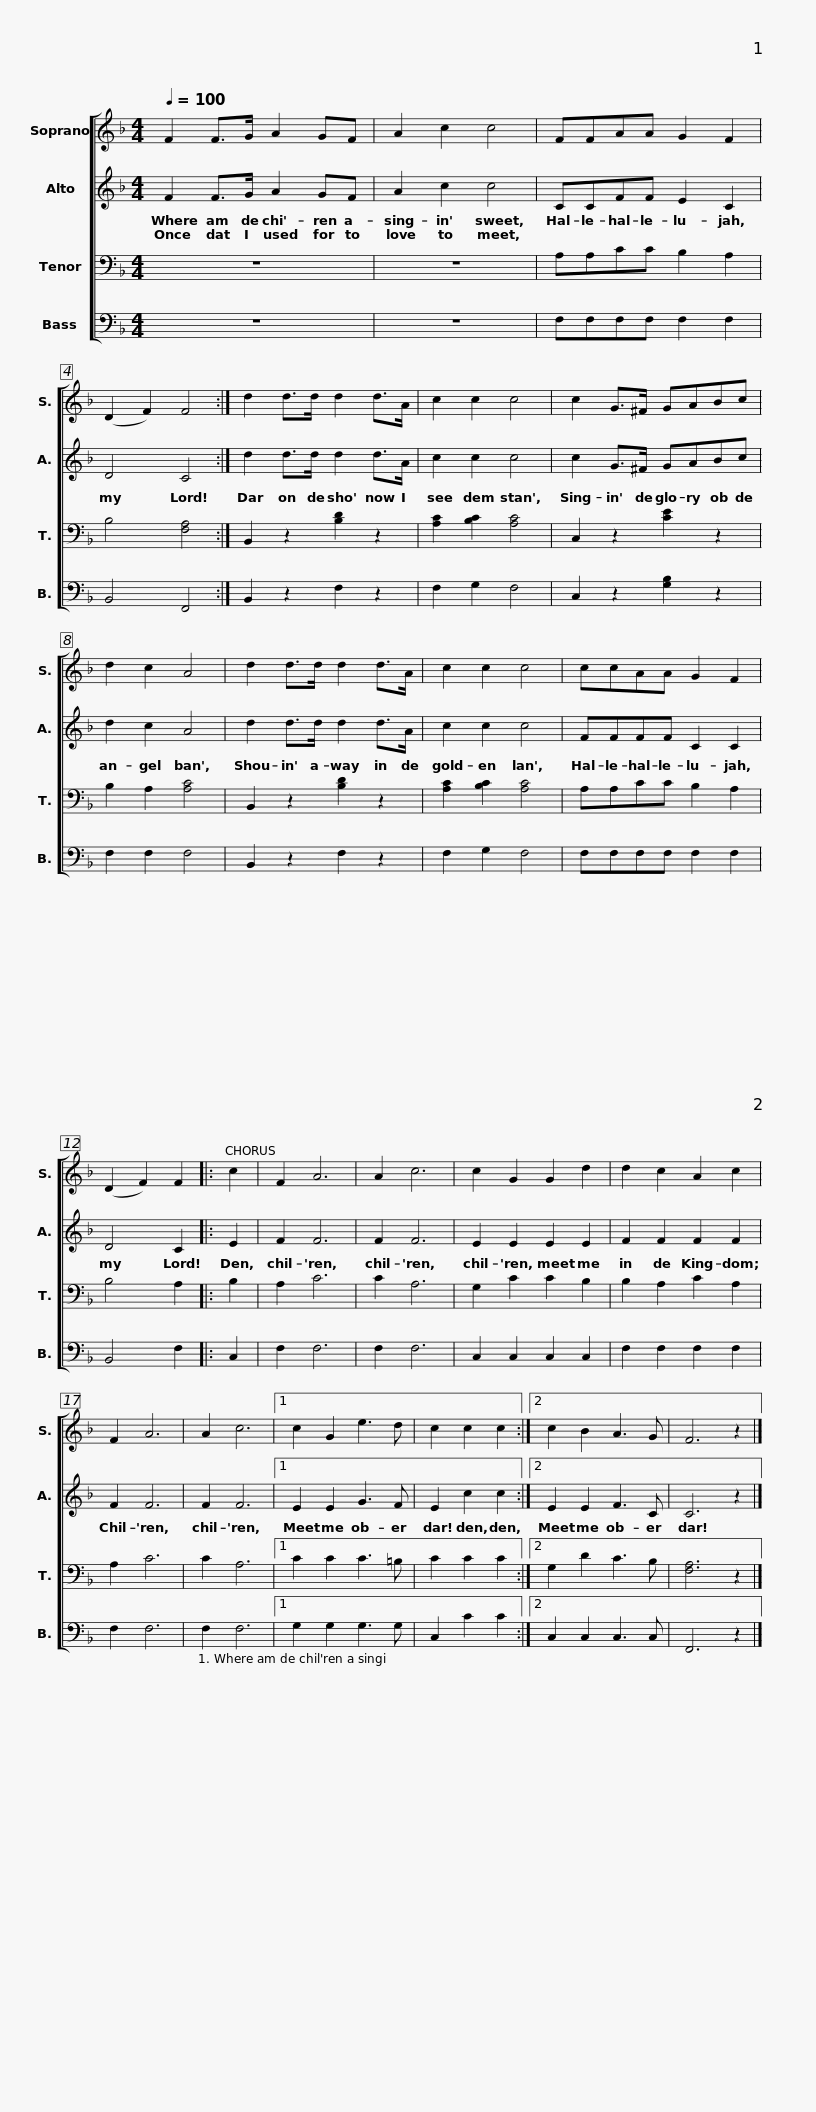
X:1
%%score [ 1 2 3 4 ]
L:1/8
Q:1/4=100
M:4/4
I:linebreak $
K:F
V:1 treble
V:2 treble
V:3 bass
V:4 bass
V:1
 F2 F>G A2 GF | A2 c2 c4 | FFAA G2 F2 | (D2 F2) F4 :|$ d2 d>d d2 d>A | %5
 c2 c2 c4 | c2 G>^F GABc | d2 c2 A4 |$ d2 d>d d2 d>A | c2 c2 c4 | %10
 ccAA G2 F2 | (D2 F2) F2 |:$ c2 | F2 A6 | A2 c6 | %15
 c2 G2 G2 d2 | d2 c2 A2 c2 | F2 A6 |$ A2 c6 |1 c2 G2 e3 d | %20
 c2 c2 c2 :|2 c2 B2 A3 G | F6 z2 |] %23
V:2
 F2 F>G A2 GF | A2 c2 c4 | CCFF E2 C2 | D4 C4 :|$ d2 d>d d2 d>A | %5
 c2 c2 c4 | c2 G>^F GABc | d2 c2 A4 |$ d2 d>d d2 d>A | c2 c2 c4 | %10
 FFFF C2 C2 | D4 C2 |:$ E2 | F2 F6 | F2 F6 | %15
 E2 E2 E2 E2 | F2 F2 F2 F2 | F2 F6 |$ F2 F6 |1 E2 E2 G3 F | %20
 E2 c2 c2 :|2 E2 E2 F3 C | C6 z2 |] %23
V:3
 z8 | z8 | A,A,CC B,2 A,2 | B,4 [F,A,]4 :|$ B,,2 z2 [B,D]2 z2 | %5
 [A,C]2 [B,C]2 [A,C]4 | C,2 z2 [CE]2 z2 | B,2 A,2 [A,C]4 |$ B,,2 z2 [B,D]2 z2 | [A,C]2 [B,C]2 [A,C]4 | %10
 A,A,CC B,2 A,2 | B,4 A,2 |:$ B,2 | A,2 C6 | C2 A,6 | %15
 G,2 C2 C2 B,2 | B,2 A,2 C2 A,2 | A,2 C6 |$ C2 A,6 |1 C2 C2 C3 =B, | %20
 C2 C2 C2 :|2 G,2 D2 C3 B, | [F,A,]6 z2 |] %23
V:4
 z8 | z8 | F,F,F,F, F,2 F,2 | B,,4 F,,4 :|$ B,,2 z2 F,2 z2 | %5
 F,2 G,2 F,4 | C,2 z2 [G,B,]2 z2 | F,2 F,2 F,4 |$ B,,2 z2 F,2 z2 | F,2 G,2 F,4 | %10
 F,F,F,F, F,2 F,2 | B,,4 F,2 |:$ C,2 | F,2 F,6 | F,2 F,6 | %15
 C,2 C,2 C,2 C,2 | F,2 F,2 F,2 F,2 | F,2 F,6 |$ F,2 F,6 |1 G,2 G,2 G,3 G, | %20
 C,2 C2 C2 :|2 C,2 C,2 C,3 C, | F,,6 z2 |] %23
